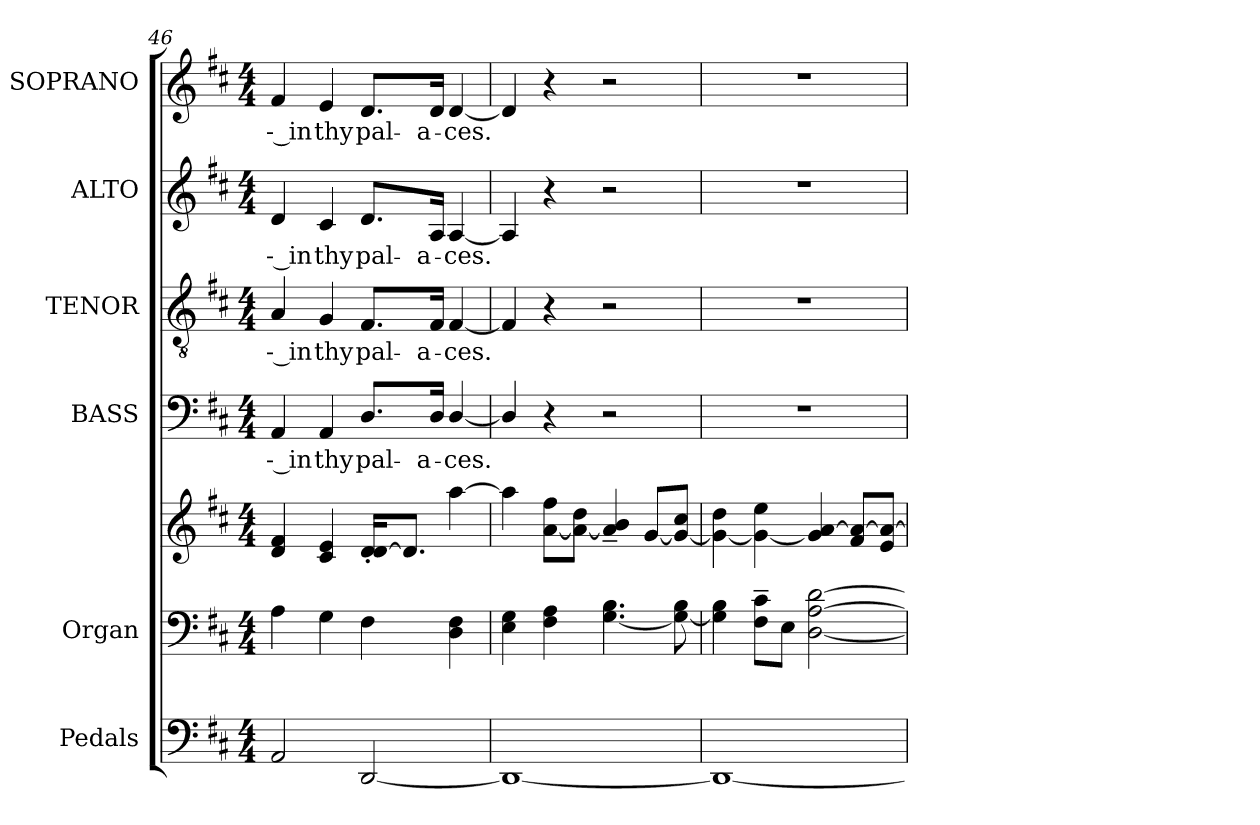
**kern	**kern	**kern	**kern	**text	**kern	**text	**kern	**text	**kern	**text
*part6	*part5	*part5	*part4	*part4	*part3	*part3	*part2	*part2	*part1	*part1
*staff7	*staff6	*staff5	*staff4	*staff4	*staff3	*staff3	*staff2	*staff2	*staff1	*staff1
*I"Pedals	*I"Organ	*	*I"BASS	*	*I"TENOR	*	*I"ALTO	*	*I"SOPRANO	*
*I'Ped.	*I'Org.	*	*I'B.	*	*I'T.	*	*I'A.	*	*I'S.	*
!!LO:LB:g=z
*clefF4	*clefF4	*clefG2	*clefF4	*	*clefGv2	*	*clefG2	*	*clefG2	*
*	*	*	*	*	*ITrd7c12	*	*	*	*	*
*k[f#c#]	*k[f#c#]	*k[f#c#]	*k[f#c#]	*	*k[f#c#]	*	*k[f#c#]	*	*k[f#c#]	*
*D:	*D:	*D:	*D:	*	*D:	*	*D:	*	*D:	*
*M4/4	*M4/4	*M4/4	*M4/4	*	*M4/4	*	*M4/4	*	*M4/4	*
=46	=46	=46	=46	=46	=46	=46	=46	=46	=46	=46
!	!	!	!	!LO:LY:b:color=#000000	!	!	!	!	!	!
!	!	!	!	!	!	!LO:LY:b:color=#000000	!	!	!	!
!	!	!	!	!	!	!	!	!LO:LY:b:color=#000000	!	!
!	!	!	!	!	!	!	!	!	!	!LO:LY:b:color=#000000
2AAi/	4Ai\	4di/ 4f#i	4AAi/	-- in	4AAi/	-- in	4di/	-- in	4f#i/	-- in
!	!	!	!	!LO:LY:b:color=#000000	!	!	!	!	!	!
!	!	!	!	!	!	!LO:LY:b:color=#000000	!	!	!	!
!	!	!	!	!	!	!	!	!LO:LY:b:color=#000000	!	!
!	!	!	!	!	!	!	!	!	!	!LO:LY:b:color=#000000
.	4Gi\	4c#i/ 4ei	4AAi/	thy	4GGi/	thy	4c#i/	thy	4ei/	thy
!	!	!	!	!LO:LY:b:color=#000000	!	!	!	!	!	!
!	!	!	!	!	!	!LO:LY:b:color=#000000	!	!	!	!
!	!	!	!	!	!	!	!	!LO:LY:b:color=#000000	!	!
!	!	!	!	!	!	!	!	!	!	!LO:LY:b:color=#000000
[2DDi/	4F#i\	16di/' [16di'KL	8.Di/L	pal-	8.FF#i/L	pal-	8.di/L	pal-	8.di/L	pal-
.	.	8.di/J]	.	.	.	.	.	.	.	.
!	!	!	!	!LO:LY:b:color=#000000	!	!	!	!	!	!
!	!	!	!	!	!	!LO:LY:b:color=#000000	!	!	!	!
!	!	!	!	!	!	!	!	!LO:LY:b:color=#000000	!	!
!	!	!	!	!	!	!	!	!	!	!LO:LY:b:color=#000000
.	.	.	16Di/Jk	-a-	16FF#i/Jk	-a-	16Ai/Jk	-a-	16di/Jk	-a-
!	!	!	!	!LO:LY:b:color=#000000	!	!	!	!	!	!
!	!	!	!	!	!	!LO:LY:b:color=#000000	!	!	!	!
!	!	!	!	!	!	!	!	!LO:LY:b:color=#000000	!	!
!	!	!	!	!	!	!	!	!	!	!LO:LY:b:color=#000000
.	4Di\ 4F#i	[4aai\	[4Di/	-ces.	[4FF#i/	-ces.	[4Ai/	-ces.	[4di/	-ces.
=47	=47	=47	=47	=47	=47	=47	=47	=47	=47	=47
1DDi_	4Ei\ 4Gi	4aai\]	4Di/]	.	4FF#i/]	.	4Ai/]	.	4di/]	.
.	4F#i\ 4Ai	[8ai\ 8ff#iL	4r	.	4r	.	4r	.	4r	.
.	.	8ai\_ 8ddiJ	.	.	.	.	.	.	.	.
.	[4.Gi\ 4.Bi	4ai/]~ 4bi~	2r	.	2r	.	2r	.	2r	.
.	.	[8gi/L	.	.	.	.	.	.	.	.
.	8Gi\_ 8Bi	8gi/_ 8cc#iJ	.	.	.	.	.	.	.	.
=48	=48	=48	=48	=48	=48	=48	=48	=48	=48	=48
1DDi_	4Gi\] 4Bi	4gi\_ 4ddi	1r	.	1r	.	1r	.	1r	.
.	8F#i\~ 8c#i~L	4gi\_ 4eei	.	.	.	.	.	.	.	.
.	8Ei\J	.	.	.	.	.	.	.	.	.
.	[2Di\ [2Ai [2di	4gi/] [4ai	.	.	.	.	.	.	.	.
.	.	8f#i/ 8ai_L	.	.	.	.	.	.	.	.
.	.	8ei/ 8ai_J	.	.	.	.	.	.	.	.
=	=	=	=	=	=	=	=	=	=	=
*-	*-	*-	*-	*-	*-	*-	*-	*-	*-	*-
